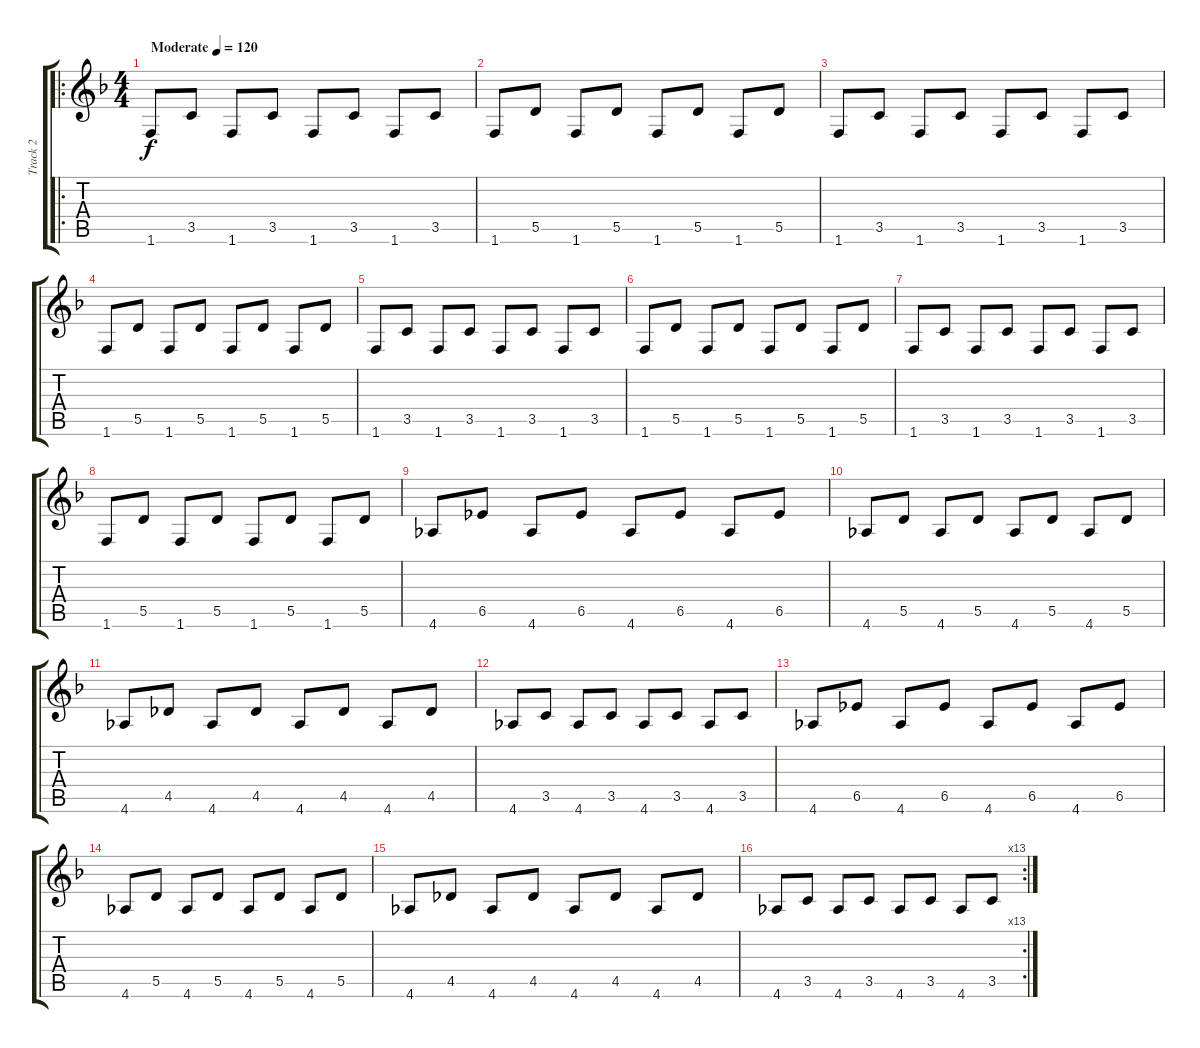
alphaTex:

\track ("Track 2" "Track 2") {instrument acousticguitarsteel}
\staff {score tabs}
\tuning (E4 B3 G3 D3 A2 E2) {hide}
\ro
\ts (4 4)
\tempo (120 "Moderate")
\clef g2
\ks f
1.6.8{dy f instrument acousticguitarsteel} 3.5.8 1.6.8 3.5.8 1.6.8 3.5.8 1.6.8 3.5.8 |
1.6.8 5.5.8 1.6.8 5.5.8 1.6.8 5.5.8 1.6.8 5.5.8 |
1.6.8 3.5.8 1.6.8 3.5.8 1.6.8 3.5.8 1.6.8 3.5.8 |
1.6.8 5.5.8 1.6.8 5.5.8 1.6.8 5.5.8 1.6.8 5.5.8 |
1.6.8 3.5.8 1.6.8 3.5.8 1.6.8 3.5.8 1.6.8 3.5.8 |
1.6.8 5.5.8 1.6.8 5.5.8 1.6.8 5.5.8 1.6.8 5.5.8 |
1.6.8 3.5.8 1.6.8 3.5.8 1.6.8 3.5.8 1.6.8 3.5.8 |
1.6.8 5.5.8 1.6.8 5.5.8 1.6.8 5.5.8 1.6.8 5.5.8 |
4.6.8 6.5.8 4.6.8 6.5.8 4.6.8 6.5.8 4.6.8 6.5.8 |
4.6.8 5.5.8 4.6.8 5.5.8 4.6.8 5.5.8 4.6.8 5.5.8 |
4.6.8 4.5.8 4.6.8 4.5.8 4.6.8 4.5.8 4.6.8 4.5.8 |
4.6.8 3.5.8 4.6.8 3.5.8 4.6.8 3.5.8 4.6.8 3.5.8 |
4.6.8 6.5.8 4.6.8 6.5.8 4.6.8 6.5.8 4.6.8 6.5.8 |
4.6.8 5.5.8 4.6.8 5.5.8 4.6.8 5.5.8 4.6.8 5.5.8 |
4.6.8 4.5.8 4.6.8 4.5.8 4.6.8 4.5.8 4.6.8 4.5.8 |
\rc 13
4.6.8 3.5.8 4.6.8 3.5.8 4.6.8 3.5.8 4.6.8 3.5.8
